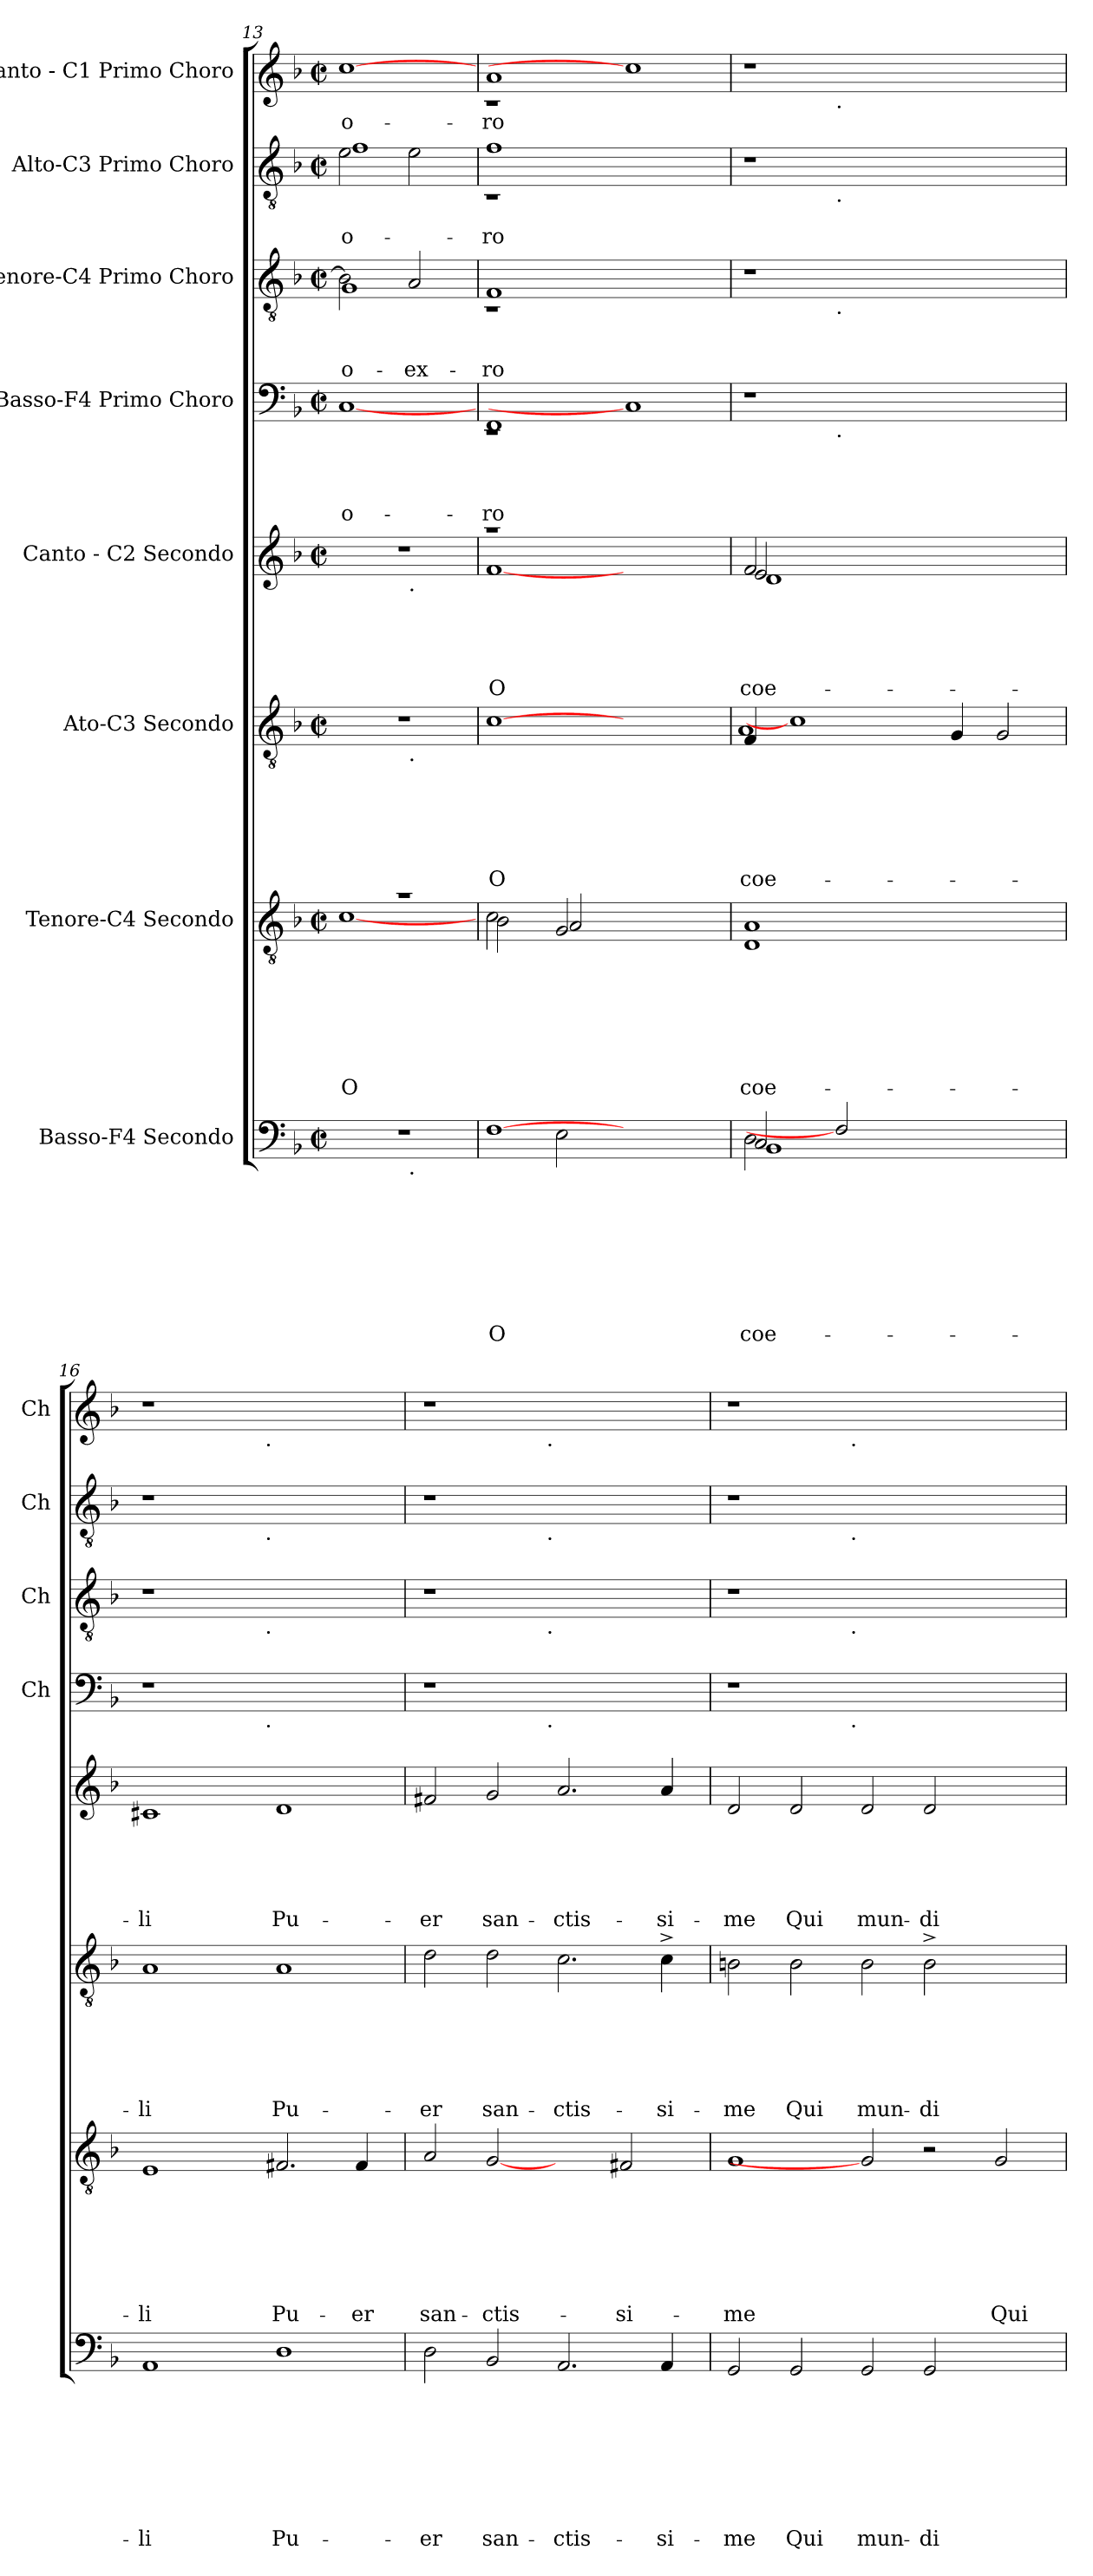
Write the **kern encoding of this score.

**kern	**text	**text	**text	**text	**text	**text	**text	**text	**kern	**text	**text	**text	**text	**text	**text	**text	**kern	**text	**text	**text	**text	**text	**text	**kern	**text	**text	**text	**text	**text	**kern	**text	**text	**text	**text	**kern	**text	**text	**text	**kern	**text	**text	**kern	**text
*part8	*part8	*part8	*part8	*part8	*part8	*part8	*part8	*part8	*part7	*part7	*part7	*part7	*part7	*part7	*part7	*part7	*part6	*part6	*part6	*part6	*part6	*part6	*part6	*part5	*part5	*part5	*part5	*part5	*part5	*part4	*part4	*part4	*part4	*part4	*part3	*part3	*part3	*part3	*part2	*part2	*part2	*part1	*part1
*staff8	*staff8	*staff8	*staff8	*staff8	*staff8	*staff8	*staff8	*staff8	*staff7	*staff7	*staff7	*staff7	*staff7	*staff7	*staff7	*staff7	*staff6	*staff6	*staff6	*staff6	*staff6	*staff6	*staff6	*staff5	*staff5	*staff5	*staff5	*staff5	*staff5	*staff4	*staff4	*staff4	*staff4	*staff4	*staff3	*staff3	*staff3	*staff3	*staff2	*staff2	*staff2	*staff1	*staff1
*I"Basso-F4 Secondo	*	*	*	*	*	*	*	*	*I"Tenore-C4 Secondo	*	*	*	*	*	*	*	*I"Ato-C3 Secondo	*	*	*	*	*	*	*I"Canto - C2 Secondo	*	*	*	*	*	*I"Basso-F4 Primo Choro	*	*	*	*	*I"Tenore-C4 Primo Choro	*	*	*	*I"Alto-C3 Primo Choro	*	*	*I"Canto - C1 Primo Choro	*
*	*	*	*	*	*	*	*	*	*	*	*	*	*	*	*	*	*	*	*	*	*	*	*	*	*	*	*	*	*	*I'Ch	*	*	*	*	*I'Ch	*	*	*	*I'Ch	*	*	*I'Ch	*
!!LO:PB:g=z
*clefF4	*	*	*	*	*	*	*	*	*clefGv2	*	*	*	*	*	*	*	*clefGv2	*	*	*	*	*	*	*clefG2	*	*	*	*	*	*clefF4	*	*	*	*	*clefGv2	*	*	*	*clefGv2	*	*	*clefG2	*
*k[b-]	*	*	*	*	*	*	*	*	*k[b-]	*	*	*	*	*	*	*	*k[b-]	*	*	*	*	*	*	*k[b-]	*	*	*	*	*	*k[b-]	*	*	*	*	*k[b-]	*	*	*	*k[b-]	*	*	*k[b-]	*
*F:	*	*	*	*	*	*	*	*	*F:	*	*	*	*	*	*	*	*F:	*	*	*	*	*	*	*F:	*	*	*	*	*	*F:	*	*	*	*	*F:	*	*	*	*F:	*	*	*F:	*
*M2/2	*	*	*	*	*	*	*	*	*M2/2	*	*	*	*	*	*	*	*M2/2	*	*	*	*	*	*	*M2/2	*	*	*	*	*	*M2/2	*	*	*	*	*M2/2	*	*	*	*M2/2	*	*	*M2/2	*
*met(c|)	*	*	*	*	*	*	*	*	*met(c|)	*	*	*	*	*	*	*	*met(c|)	*	*	*	*	*	*	*met(c|)	*	*	*	*	*	*met(c|)	*	*	*	*	*met(c|)	*	*	*	*met(c|)	*	*	*met(c|)	*
=13	=13	=13	=13	=13	=13	=13	=13	=13	=13	=13	=13	=13	=13	=13	=13	=13	=13	=13	=13	=13	=13	=13	=13	=13	=13	=13	=13	=13	=13	=13	=13	=13	=13	=13	=13	=13	=13	=13	=13	=13	=13	=13	=13
*	*	*	*	*	*	*	*	*	*^	*	*	*	*	*	*	*	*	*	*	*	*	*	*	*	*	*	*	*	*	*	*	*	*	*	*	*	*	*	*	*	*	*	*
!	!	!	!	!	!	!	!	!	!	!	!	!	!	!	!	!	!LO:LY:b	!	!	!	!	!	!	!	!	!	!	!	!	!	!	!	!	!	!LO:LY:b:rj	!	!	!	!LO:LY:b:rj	!	!	!LO:LY:b	!	!LO:LY:b:rj
*^	*	*	*	*	*	*	*	*	*	*	*	*	*	*	*	*	*	*^	*	*	*	*	*	*	*^	*	*	*	*	*	*	*	*	*	*	*^	*	*	*	*^	*	*	*	*
1r	2ryy	.	.	.	.	.	.	.	.	1ra	[>1c	.	.	.	.	.	.	O	1r	2ryy	.	.	.	.	.	.	1r	2ryy	.	.	.	.	.	[1C	.	.	.	-o-	2B-\]	1G	.	.	-o-	2e\	1f	.	-o-	[1cc	-o-
!	!	!	!	!	!	!	!	!	!	!	!	!	!	!	!	!	!	!	!	!	!	!	!	!	!	!	!	!LO:TX:b:t=.	!	!	!	!	!	!	!	!	!	!	!	!	!	!	!	!	!	!	!	!	!
!	!	!	!	!	!	!	!	!	!	!	!	!	!	!	!	!	!	!	!	!LO:TX:b:t=.	!	!	!	!	!	!	!	!	!	!	!	!	!	!	!	!	!	!	!	!	!	!	!	!	!	!	!	!	!
!	!LO:TX:b:t=.	!	!	!	!	!	!	!	!	!	!	!	!	!	!	!	!	!	!	!	!	!	!	!	!	!	!	!	!	!	!	!	!	!	!	!	!	!	!	!	!	!	!	!	!	!	!	!	!
!	!	!	!	!	!	!	!	!	!	!	!	!	!	!	!	!	!	!	!	!	!	!	!	!	!	!	!	!	!	!	!	!	!	!	!	!	!	!	!	!	!	!	!LO:LY:b	!	!	!	!	!	!
.	2ryy	.	.	.	.	.	.	.	.	.	.	.	.	.	.	.	.	.	.	2ryy	.	.	.	.	.	.	.	2ryy	.	.	.	.	.	.	.	.	.	.	2A/	.	.	.	ex-	2e\	.	.	.	.	.
=14	=14	=14	=14	=14	=14	=14	=14	=14	=14	=14	=14	=14	=14	=14	=14	=14	=14	=14	=14	=14	=14	=14	=14	=14	=14	=14	=14	=14	=14	=14	=14	=14	=14	=14	=14	=14	=14	=14	=14	=14	=14	=14	=14	=14	=14	=14	=14	=14	=14
!	!	!	!	!	!	!	!	!	!LO:LY:b	!	!	!	!	!	!	!	!	!	!	!	!	!	!	!	!	!LO:LY:b:rj	!	!	!	!	!	!	!LO:LY:b	!	!	!	!	!LO:LY:b	!	!	!	!	!LO:LY:b	!	!	!	!LO:LY:b	!	!LO:LY:b
*	*	*	*	*	*	*	*	*	*	*	*	*	*	*	*	*	*	*	*v	*v	*	*	*	*	*	*	*	*	*	*	*	*	*	*^	*	*	*	*	*	*	*	*	*	*	*	*	*	*^	*
[1F	2ryy	.	.	.	.	.	.	.	O	2c\	2B-\	.	.	.	.	.	.	.	[1c	.	.	.	.	.	O	1raa	[<1f	.	.	.	.	O	1FF	1rEE	.	.	.	-ro	1F	1rC	.	.	-ro	1f	1rC	.	-ro	1a	1rc	-ro
.	2E\	.	.	.	.	.	.	.	.	2G/	2A/	.	.	.	.	.	.	.	.	.	.	.	.	.	.	.	.	.	.	.	.	.	.	.	.	.	.	.	.	.	.	.	.	.	.	.	.	.	.	.
1ryy	1ryy	.	.	.	.	.	.	.	.	1ryy	1ryy	.	.	.	.	.	.	.	1ryy	.	.	.	.	.	.	1ryy	1ryy	.	.	.	.	.	1C]	1ryy	.	.	.	.	1ryy	1ryy	.	.	.	1ryy	1ryy	.	.	1cc]	1ryy	.
=15	=15	=15	=15	=15	=15	=15	=15	=15	=15	=15	=15	=15	=15	=15	=15	=15	=15	=15	=15	=15	=15	=15	=15	=15	=15	=15	=15	=15	=15	=15	=15	=15	=15	=15	=15	=15	=15	=15	=15	=15	=15	=15	=15	=15	=15	=15	=15	=15	=15	=15
*	*^	*	*	*	*	*	*	*	*	*	*	*	*	*	*	*	*	*	*	*	*	*	*	*	*	*	*	*	*	*	*	*	*	*	*	*	*	*	*	*	*	*	*	*	*	*	*	*	*	*
!	!	!	!	!	!	!	!	!	!	!LO:LY:b	!	!	!	!	!	!	!	!	!LO:LY:b	!	!	!	!	!	!	!LO:LY:b	!	!	!	!	!	!	!LO:LY:b	!	!	!	!	!	!	!	!	!	!	!	!	!	!	!	!	!	!
*	*	*	*	*	*	*	*	*	*	*	*v	*v	*	*	*	*	*	*	*	*^	*	*	*	*	*	*	*	*^	*	*	*	*	*	*	*	*	*	*	*	*	*	*	*	*	*	*	*	*	*	*	*
2D\	2C/	1BB-	.	.	.	.	.	.	.	coe-	1D 1A	.	.	.	.	.	.	coe-	4F/	1A	.	.	.	.	.	coe-	2f/	2e/	1d	.	.	.	.	coe-	1r	2ryy	.	.	.	.	1r	2ryy	.	.	.	1r	2ryy	.	.	1r	2ryy	.
.	.	.	.	.	.	.	.	.	.	.	.	.	.	.	.	.	.	.	1c]	.	.	.	.	.	.	.	.	.	.	.	.	.	.	.	.	.	.	.	.	.	.	.	.	.	.	.	.	.	.	.	.	.
!	!	!	!	!	!	!	!	!	!	!	!	!	!	!	!	!	!	!	!	!	!	!	!	!	!	!	!	!	!	!	!	!	!	!	!	!	!	!	!	!	!	!	!	!	!	!	!	!	!	!	!LO:TX:b:t=.	!
!	!	!	!	!	!	!	!	!	!	!	!	!	!	!	!	!	!	!	!	!	!	!	!	!	!	!	!	!	!	!	!	!	!	!	!	!	!	!	!	!	!	!	!	!	!	!	!LO:TX:b:t=.	!	!	!	!	!
!	!	!	!	!	!	!	!	!	!	!	!	!	!	!	!	!	!	!	!	!	!	!	!	!	!	!	!	!	!	!	!	!	!	!	!	!	!	!	!	!	!	!LO:TX:b:t=.	!	!	!	!	!	!	!	!	!	!
!	!	!	!	!	!	!	!	!	!	!	!	!	!	!	!	!	!	!	!	!	!	!	!	!	!	!	!	!	!	!	!	!	!	!	!	!LO:TX:b:t=.	!	!	!	!	!	!	!	!	!	!	!	!	!	!	!	!
2F]	1ryy	.	.	.	.	.	.	.	.	.	.	.	.	.	.	.	.	.	.	.	.	.	.	.	.	.	1ryy	1ryy	.	.	.	.	.	.	.	1.ryy	.	.	.	.	.	1.ryy	.	.	.	.	1.ryy	.	.	.	1.ryy	.
1ryy	.	1ryy	.	.	.	.	.	.	.	.	1ryy	.	.	.	.	.	.	.	.	1ryy	.	.	.	.	.	.	.	.	1ryy	.	.	.	.	.	1ryy	.	.	.	.	.	1ryy	.	.	.	.	1ryy	.	.	.	1ryy	.	.
.	.	.	.	.	.	.	.	.	.	.	.	.	.	.	.	.	.	.	4G/	.	.	.	.	.	.	.	.	.	.	.	.	.	.	.	.	.	.	.	.	.	.	.	.	.	.	.	.	.	.	.	.	.
.	2ryy	.	.	.	.	.	.	.	.	.	.	.	.	.	.	.	.	.	2G/	.	.	.	.	.	.	.	2ryy	2ryy	.	.	.	.	.	.	.	.	.	.	.	.	.	.	.	.	.	.	.	.	.	.	.	.
*	*	*	*	*	*	*	*	*	*	*	*	*	*	*	*	*	*	*	*v	*v	*	*	*	*	*	*	*	*	*	*	*	*	*	*	*	*	*	*	*	*	*	*	*	*	*	*	*	*	*	*	*	*
*	*v	*v	*	*	*	*	*	*	*	*	*	*	*	*	*	*	*	*	*	*	*	*	*	*	*	*	*v	*v	*	*	*	*	*	*	*	*	*	*	*	*	*	*	*	*	*	*	*	*	*	*	*
=16	=16	=16	=16	=16	=16	=16	=16	=16	=16	=16	=16	=16	=16	=16	=16	=16	=16	=16	=16	=16	=16	=16	=16	=16	=16	=16	=16	=16	=16	=16	=16	=16	=16	=16	=16	=16	=16	=16	=16	=16	=16	=16	=16	=16	=16	=16	=16	=16	=16
!	!	!	!	!	!	!	!	!	!LO:LY:b	!	!	!	!	!	!	!	!LO:LY:b	!	!	!	!	!	!	!LO:LY:b	!	!	!	!	!	!	!LO:LY:b	!	!	!	!	!	!	!	!	!	!	!	!	!	!	!	!	!	!
*v	*v	*	*	*	*	*	*	*	*	*	*	*	*	*	*	*	*	*	*	*	*	*	*	*	*v	*v	*	*	*	*	*	*	*	*	*	*	*	*	*	*	*	*	*	*	*	*	*	*	*
1AA	.	.	.	.	.	.	.	-li	1E	.	.	.	.	.	.	-li	1A	.	.	.	.	.	-li	1c#X	.	.	.	.	-li	1r	2ryy	.	.	.	.	1r	2ryy	.	.	.	1r	2ryy	.	.	1r	2ryy	.
.	.	.	.	.	.	.	.	.	.	.	.	.	.	.	.	.	.	.	.	.	.	.	.	.	.	.	.	.	.	.	4...ryy	.	.	.	.	.	4...ryy	.	.	.	.	4...ryy	.	.	.	4...ryy	.
!	!	!	!	!	!	!	!	!	!	!	!	!	!	!	!	!	!	!	!	!	!	!	!	!	!	!	!	!	!	!	!	!	!	!	!	!	!	!	!	!	!	!	!	!	!	!LO:TX:b:t=.	!
!	!	!	!	!	!	!	!	!	!	!	!	!	!	!	!	!	!	!	!	!	!	!	!	!	!	!	!	!	!	!	!	!	!	!	!	!	!	!	!	!	!	!LO:TX:b:t=.	!	!	!	!	!
!	!	!	!	!	!	!	!	!	!	!	!	!	!	!	!	!	!	!	!	!	!	!	!	!	!	!	!	!	!	!	!	!	!	!	!	!	!LO:TX:b:t=.	!	!	!	!	!	!	!	!	!	!
!	!	!	!	!	!	!	!	!	!	!	!	!	!	!	!	!	!	!	!	!	!	!	!	!	!	!	!	!	!	!	!LO:TX:b:t=.	!	!	!	!	!	!	!	!	!	!	!	!	!	!	!	!
.	.	.	.	.	.	.	.	.	.	.	.	.	.	.	.	.	.	.	.	.	.	.	.	.	.	.	.	.	.	.	1ryy	.	.	.	.	.	1ryy	.	.	.	.	1ryy	.	.	.	1ryy	.
!	!	!	!	!	!	!	!	!LO:LY:b	!	!	!	!	!	!	!	!LO:LY:b	!	!	!	!	!	!	!LO:LY:b	!	!	!	!	!	!LO:LY:b	!	!	!	!	!	!	!	!	!	!	!	!	!	!	!	!	!	!
1D	.	.	.	.	.	.	.	Pu-	2.F#X/	.	.	.	.	.	.	Pu-	1A	.	.	.	.	.	Pu-	1d	.	.	.	.	Pu-	1ryy	.	.	.	.	.	1ryy	.	.	.	.	1ryy	.	.	.	1ryy	.	.
!	!	!	!	!	!	!	!	!	!	!	!	!	!	!	!	!LO:LY:b	!	!	!	!	!	!	!	!	!	!	!	!	!	!	!	!	!	!	!	!	!	!	!	!	!	!	!	!	!	!	!
.	.	.	.	.	.	.	.	.	4F#/	.	.	.	.	.	.	-er	.	.	.	.	.	.	.	.	.	.	.	.	.	.	.	.	.	.	.	.	.	.	.	.	.	.	.	.	.	.	.
.	.	.	.	.	.	.	.	.	.	.	.	.	.	.	.	.	.	.	.	.	.	.	.	.	.	.	.	.	.	.	32ryy	.	.	.	.	.	32ryy	.	.	.	.	32ryy	.	.	.	32ryy	.
=17	=17	=17	=17	=17	=17	=17	=17	=17	=17	=17	=17	=17	=17	=17	=17	=17	=17	=17	=17	=17	=17	=17	=17	=17	=17	=17	=17	=17	=17	=17	=17	=17	=17	=17	=17	=17	=17	=17	=17	=17	=17	=17	=17	=17	=17	=17	=17
!	!	!	!	!	!	!	!	!LO:LY:b	!	!	!	!	!	!	!	!LO:LY:b	!	!	!	!	!	!	!LO:LY:b	!	!	!	!	!	!LO:LY:b	!	!	!	!	!	!	!	!	!	!	!	!	!	!	!	!	!	!
2D\	.	.	.	.	.	.	.	-er	2A/	.	.	.	.	.	.	san-	2d\	.	.	.	.	.	-er	2f#X/	.	.	.	.	-er	1r	2ryy	.	.	.	.	1r	2ryy	.	.	.	1r	2ryy	.	.	1r	2ryy	.
!	!	!	!	!	!	!	!	!LO:LY:b	!	!	!	!	!	!	!	!LO:LY:b:rj	!	!	!	!	!	!	!LO:LY:b	!	!	!	!	!	!LO:LY:b	!	!	!	!	!	!	!	!	!	!	!	!	!	!	!	!	!	!
2BB-/	.	.	.	.	.	.	.	san-	[2G	.	.	.	.	.	.	-ctis-	2d\	.	.	.	.	.	san-	2g/	.	.	.	.	san-	.	4...ryy	.	.	.	.	.	4...ryy	.	.	.	.	4...ryy	.	.	.	4...ryy	.
!	!	!	!	!	!	!	!	!	!	!	!	!	!	!	!	!	!	!	!	!	!	!	!	!	!	!	!	!	!	!	!	!	!	!	!	!	!	!	!	!	!	!	!	!	!	!LO:TX:b:t=.	!
!	!	!	!	!	!	!	!	!	!	!	!	!	!	!	!	!	!	!	!	!	!	!	!	!	!	!	!	!	!	!	!	!	!	!	!	!	!	!	!	!	!	!LO:TX:b:t=.	!	!	!	!	!
!	!	!	!	!	!	!	!	!	!	!	!	!	!	!	!	!	!	!	!	!	!	!	!	!	!	!	!	!	!	!	!	!	!	!	!	!	!LO:TX:b:t=.	!	!	!	!	!	!	!	!	!	!
!	!	!	!	!	!	!	!	!	!	!	!	!	!	!	!	!	!	!	!	!	!	!	!	!	!	!	!	!	!	!	!LO:TX:b:t=.	!	!	!	!	!	!	!	!	!	!	!	!	!	!	!	!
.	.	.	.	.	.	.	.	.	.	.	.	.	.	.	.	.	.	.	.	.	.	.	.	.	.	.	.	.	.	.	1ryy	.	.	.	.	.	1ryy	.	.	.	.	1ryy	.	.	.	1ryy	.
!	!	!	!	!	!	!	!	!LO:LY:b	!	!	!	!	!	!	!	!	!	!	!	!	!	!	!LO:LY:b	!	!	!	!	!	!LO:LY:b	!	!	!	!	!	!	!	!	!	!	!	!	!	!	!	!	!	!
2.AA/	.	.	.	.	.	.	.	-ctis-	2ryy	.	.	.	.	.	.	.	2.c\	.	.	.	.	.	-ctis-	2.a/	.	.	.	.	-ctis-	1ryy	.	.	.	.	.	1ryy	.	.	.	.	1ryy	.	.	.	1ryy	.	.
!	!	!	!	!	!	!	!	!	!	!	!	!	!	!	!	!LO:LY:b	!	!	!	!	!	!	!	!	!	!	!	!	!	!	!	!	!	!	!	!	!	!	!	!	!	!	!	!	!	!	!
.	.	.	.	.	.	.	.	.	2F#X/	.	.	.	.	.	.	-si-	.	.	.	.	.	.	.	.	.	.	.	.	.	.	.	.	.	.	.	.	.	.	.	.	.	.	.	.	.	.	.
!	!	!	!	!	!	!	!	!LO:LY:b	!	!	!	!	!	!	!	!	!	!	!	!	!	!	!LO:LY:b	!	!	!	!	!	!LO:LY:b	!	!	!	!	!	!	!	!	!	!	!	!	!	!	!	!	!	!
4AA/	.	.	.	.	.	.	.	-si-	.	.	.	.	.	.	.	.	4c^>\	.	.	.	.	.	-si-	4a/	.	.	.	.	-si-	.	.	.	.	.	.	.	.	.	.	.	.	.	.	.	.	.	.
.	.	.	.	.	.	.	.	.	.	.	.	.	.	.	.	.	.	.	.	.	.	.	.	.	.	.	.	.	.	.	32ryy	.	.	.	.	.	32ryy	.	.	.	.	32ryy	.	.	.	32ryy	.
=18	=18	=18	=18	=18	=18	=18	=18	=18	=18	=18	=18	=18	=18	=18	=18	=18	=18	=18	=18	=18	=18	=18	=18	=18	=18	=18	=18	=18	=18	=18	=18	=18	=18	=18	=18	=18	=18	=18	=18	=18	=18	=18	=18	=18	=18	=18	=18
!	!	!	!	!	!	!	!	!LO:LY:b	!	!	!	!	!	!	!	!LO:LY:b	!	!	!	!	!	!	!LO:LY:b	!	!	!	!	!	!LO:LY:b	!	!	!	!	!	!	!	!	!	!	!	!	!	!	!	!	!	!
2GG/	.	.	.	.	.	.	.	-me	1G	.	.	.	.	.	.	-me	2Bn\	.	.	.	.	.	-me	2d/	.	.	.	.	-me	1r	2ryy	.	.	.	.	1r	2ryy	.	.	.	1r	2ryy	.	.	1r	2ryy	.
!	!	!	!	!	!	!	!	!LO:LY:b	!	!	!	!	!	!	!	!	!	!	!	!	!	!	!LO:LY:b	!	!	!	!	!	!LO:LY:b	!	!	!	!	!	!	!	!	!	!	!	!	!	!	!	!	!	!
2GG/	.	.	.	.	.	.	.	Qui	.	.	.	.	.	.	.	.	2B\	.	.	.	.	.	Qui	2d/	.	.	.	.	Qui	.	4...ryy	.	.	.	.	.	4...ryy	.	.	.	.	4...ryy	.	.	.	4...ryy	.
!	!	!	!	!	!	!	!	!	!	!	!	!	!	!	!	!	!	!	!	!	!	!	!	!	!	!	!	!	!	!	!	!	!	!	!	!	!	!	!	!	!	!	!	!	!	!LO:TX:b:t=.	!
!	!	!	!	!	!	!	!	!	!	!	!	!	!	!	!	!	!	!	!	!	!	!	!	!	!	!	!	!	!	!	!	!	!	!	!	!	!	!	!	!	!	!LO:TX:b:t=.	!	!	!	!	!
!	!	!	!	!	!	!	!	!	!	!	!	!	!	!	!	!	!	!	!	!	!	!	!	!	!	!	!	!	!	!	!	!	!	!	!	!	!LO:TX:b:t=.	!	!	!	!	!	!	!	!	!	!
!	!	!	!	!	!	!	!	!	!	!	!	!	!	!	!	!	!	!	!	!	!	!	!	!	!	!	!	!	!	!	!LO:TX:b:t=.	!	!	!	!	!	!	!	!	!	!	!	!	!	!	!	!
.	.	.	.	.	.	.	.	.	.	.	.	.	.	.	.	.	.	.	.	.	.	.	.	.	.	.	.	.	.	.	1ryy	.	.	.	.	.	1ryy	.	.	.	.	1ryy	.	.	.	1ryy	.
!	!	!	!	!	!	!	!	!LO:LY:b	!	!	!	!	!	!	!	!	!	!	!	!	!	!	!LO:LY:b	!	!	!	!	!	!LO:LY:b	!	!	!	!	!	!	!	!	!	!	!	!	!	!	!	!	!	!
2GG/	.	.	.	.	.	.	.	mun-	2G]	.	.	.	.	.	.	.	2B\	.	.	.	.	.	mun-	2d/	.	.	.	.	mun-	1.ryy	.	.	.	.	.	1.ryy	.	.	.	.	1.ryy	.	.	.	1.ryy	.	.
!	!	!	!	!	!	!	!	!LO:LY:b	!	!	!	!	!	!	!	!	!	!	!	!	!	!	!LO:LY:b	!	!	!	!	!	!LO:LY:b	!	!	!	!	!	!	!	!	!	!	!	!	!	!	!	!	!	!
2GG/	.	.	.	.	.	.	.	-di	2r	.	.	.	.	.	.	.	2B^>\	.	.	.	.	.	-di	2d/	.	.	.	.	-di	.	.	.	.	.	.	.	.	.	.	.	.	.	.	.	.	.	.
.	.	.	.	.	.	.	.	.	.	.	.	.	.	.	.	.	.	.	.	.	.	.	.	.	.	.	.	.	.	.	2ryy	.	.	.	.	.	2ryy	.	.	.	.	2ryy	.	.	.	2ryy	.
!	!	!	!	!	!	!	!	!	!	!	!	!	!	!	!	!LO:LY:b	!	!	!	!	!	!	!	!	!	!	!	!	!	!	!	!	!	!	!	!	!	!	!	!	!	!	!	!	!	!	!
2ryy	.	.	.	.	.	.	.	.	2G/	.	.	.	.	.	.	Qui	2ryy	.	.	.	.	.	.	2ryy	.	.	.	.	.	.	.	.	.	.	.	.	.	.	.	.	.	.	.	.	.	.	.
.	.	.	.	.	.	.	.	.	.	.	.	.	.	.	.	.	.	.	.	.	.	.	.	.	.	.	.	.	.	.	32ryy	.	.	.	.	.	32ryy	.	.	.	.	32ryy	.	.	.	32ryy	.
*	*	*	*	*	*	*	*	*	*	*	*	*	*	*	*	*	*	*	*	*	*	*	*	*	*	*	*	*	*	*v	*v	*	*	*	*	*	*	*	*	*	*v	*v	*	*	*v	*v	*
*	*	*	*	*	*	*	*	*	*	*	*	*	*	*	*	*	*	*	*	*	*	*	*	*	*	*	*	*	*	*	*	*	*	*	*v	*v	*	*	*	*	*	*	*	*
=	=	=	=	=	=	=	=	=	=	=	=	=	=	=	=	=	=	=	=	=	=	=	=	=	=	=	=	=	=	=	=	=	=	=	=	=	=	=	=	=	=	=	=
*-	*-	*-	*-	*-	*-	*-	*-	*-	*-	*-	*-	*-	*-	*-	*-	*-	*-	*-	*-	*-	*-	*-	*-	*-	*-	*-	*-	*-	*-	*-	*-	*-	*-	*-	*-	*-	*-	*-	*-	*-	*-	*-	*-
